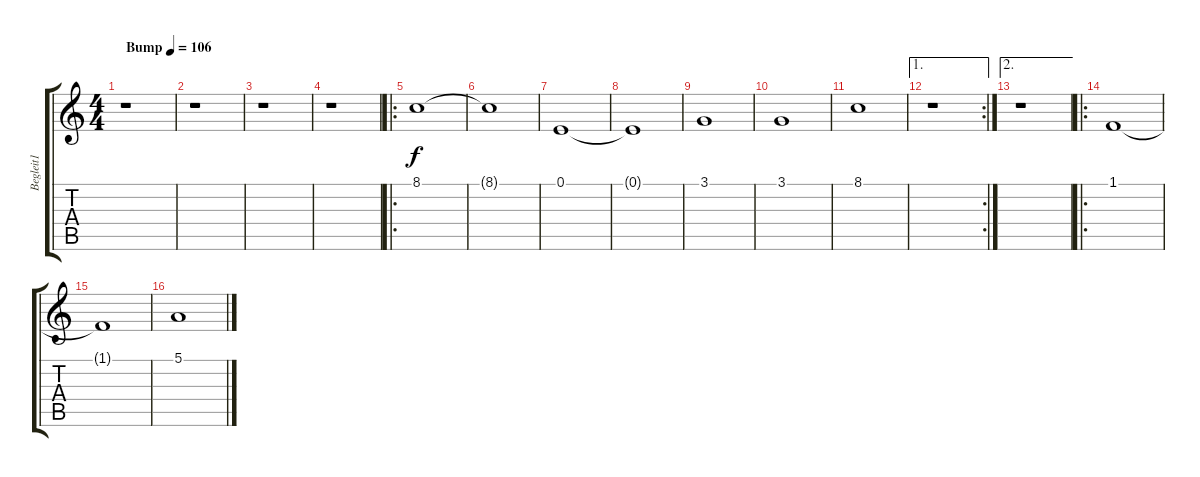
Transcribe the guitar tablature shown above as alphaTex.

\track ("Begleit1" "Begleit1") {instrument lead1square bank 7}
\staff {score tabs}
\tuning (E4 B3 G3 D3 A2 E2) {hide}
\ts (4 4)
\tempo (106 "Bump")
\clef g2
\ks c
r.1{dy f instrument lead1square} |
r.1 |
r.1 |
r.1 |
\ro
8.1.1 |
8.1{t}.1 |
0.1.1 |
0.1{t}.1 |
3.1.1 |
3.1.1 |
8.1.1 |
\ae 1
\rc 2
r.1 |
\ae 2
r.1 |
\ro
1.1.1 |
1.1{t}.1 |
5.1.1
